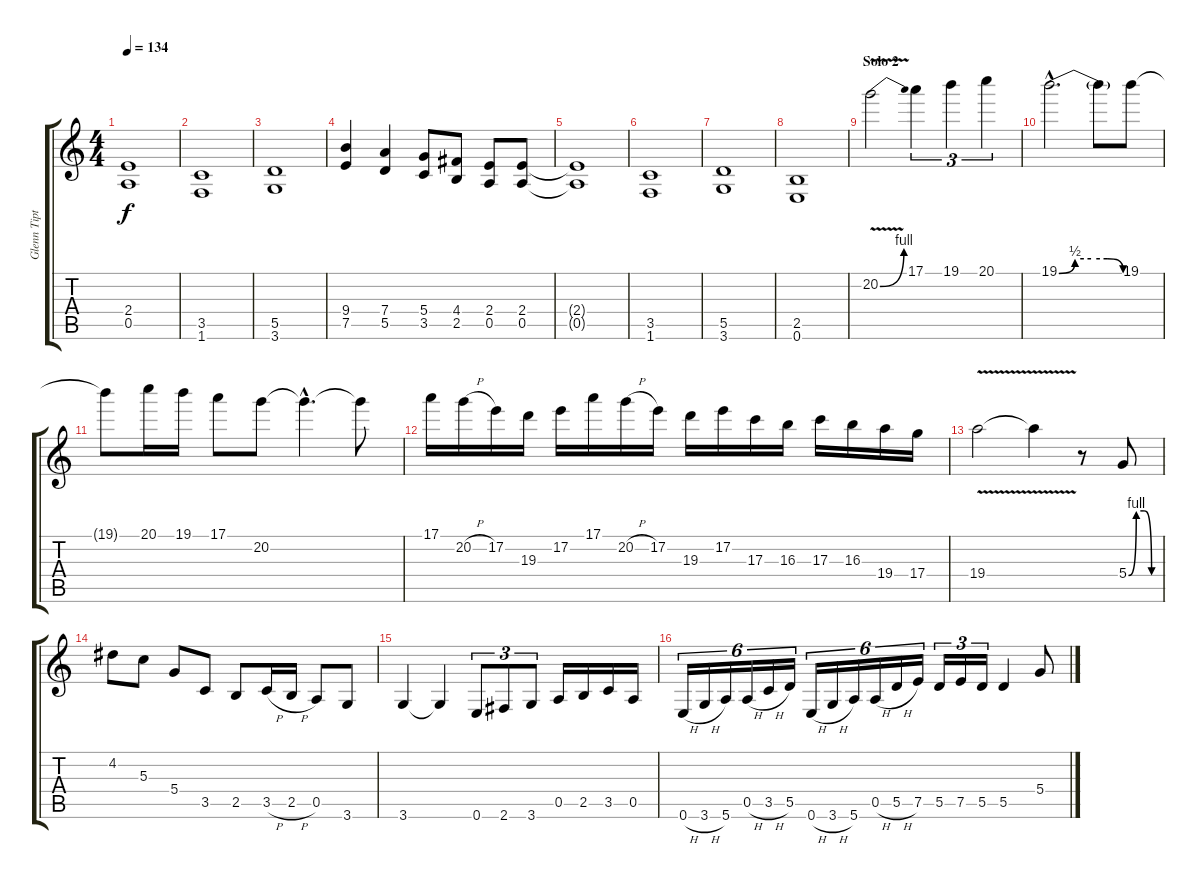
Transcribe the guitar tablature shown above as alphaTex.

\track ("Glenn Tipton" "Glenn Tipt") {instrument distortionguitar}
\staff {score tabs}
\tuning (E4 B3 G3 D3 A2 E2) {hide}
\ts (4 4)
\tempo 134
\clef g2
\ks c
(2.4 0.5).1{dy f} |
(3.5 1.6).1 |
(5.5 3.6).1 |
(9.4 7.5).4 (7.4 5.5).4 (5.4 3.5).8 (4.4 2.5).8 (2.4 0.5).8 (2.4 0.5).8 |
(2.4{t} 0.5{t}).1 |
(3.5 1.6).1 |
(5.5 3.6).1 |
(2.5 0.6).1 |
\section ("" "Solo 2")
20.2{be (bend 0 0 60 4) v}.2 17.1.4{tu (3 2)} 19.1.4{tu (3 2)} 20.1.4{tu (3 2)} |
19.1{be (custom 0 0 15 2 30 2 45 2 60 0) hac}.2{d} 19.1{t}.8 19.1.8 |
19.1{t}.8 20.1.16 19.1.16 17.1.8 20.2.8 20.2{hac t}.4{d} 20.2{t}.8 |
17.1.16 20.2{h}.16 17.2.16 19.3.16 17.2.16 17.1.16 20.2{h}.16 17.2.16 19.3.16 17.2.16 17.3.16 16.3.16 17.3.16 16.3.16 19.4.16 17.4.16 |
19.4{v}.2 19.4{t}.4 r.8 5.4{be (custom 0 0 15 4 30 4 45 0 60 0)}.8 |
4.2.8 5.3.8 5.4.8 3.5.8 2.5.8 3.5{h}.16 2.5{h}.16 0.5.8 3.6.8 |
3.6.4 3.6{t}.4 0.6.8{tu (3 2)} 2.6.8{tu (3 2)} 3.6.8{tu (3 2)} 0.5.16 2.5.16 3.5.16 0.5.16 |
0.6{h}.16{tu (6 4)} 3.6{h}.16{tu (6 4)} 5.6.16{tu (6 4)} 0.5{h}.16{tu (6 4)} 3.5{h}.16{tu (6 4)} 5.5.16{tu (6 4)} 0.6{h}.16{tu (6 4)} 3.6{h}.16{tu (6 4)} 5.6.16{tu (6 4)} 0.5{h}.16{tu (6 4)} 5.5{h}.16{tu (6 4)} 7.5.16{tu (6 4)} 5.5.16{tu (3 2)} 7.5.16{tu (3 2)} 5.5.16{tu (3 2)} 5.5.4 5.4.8
